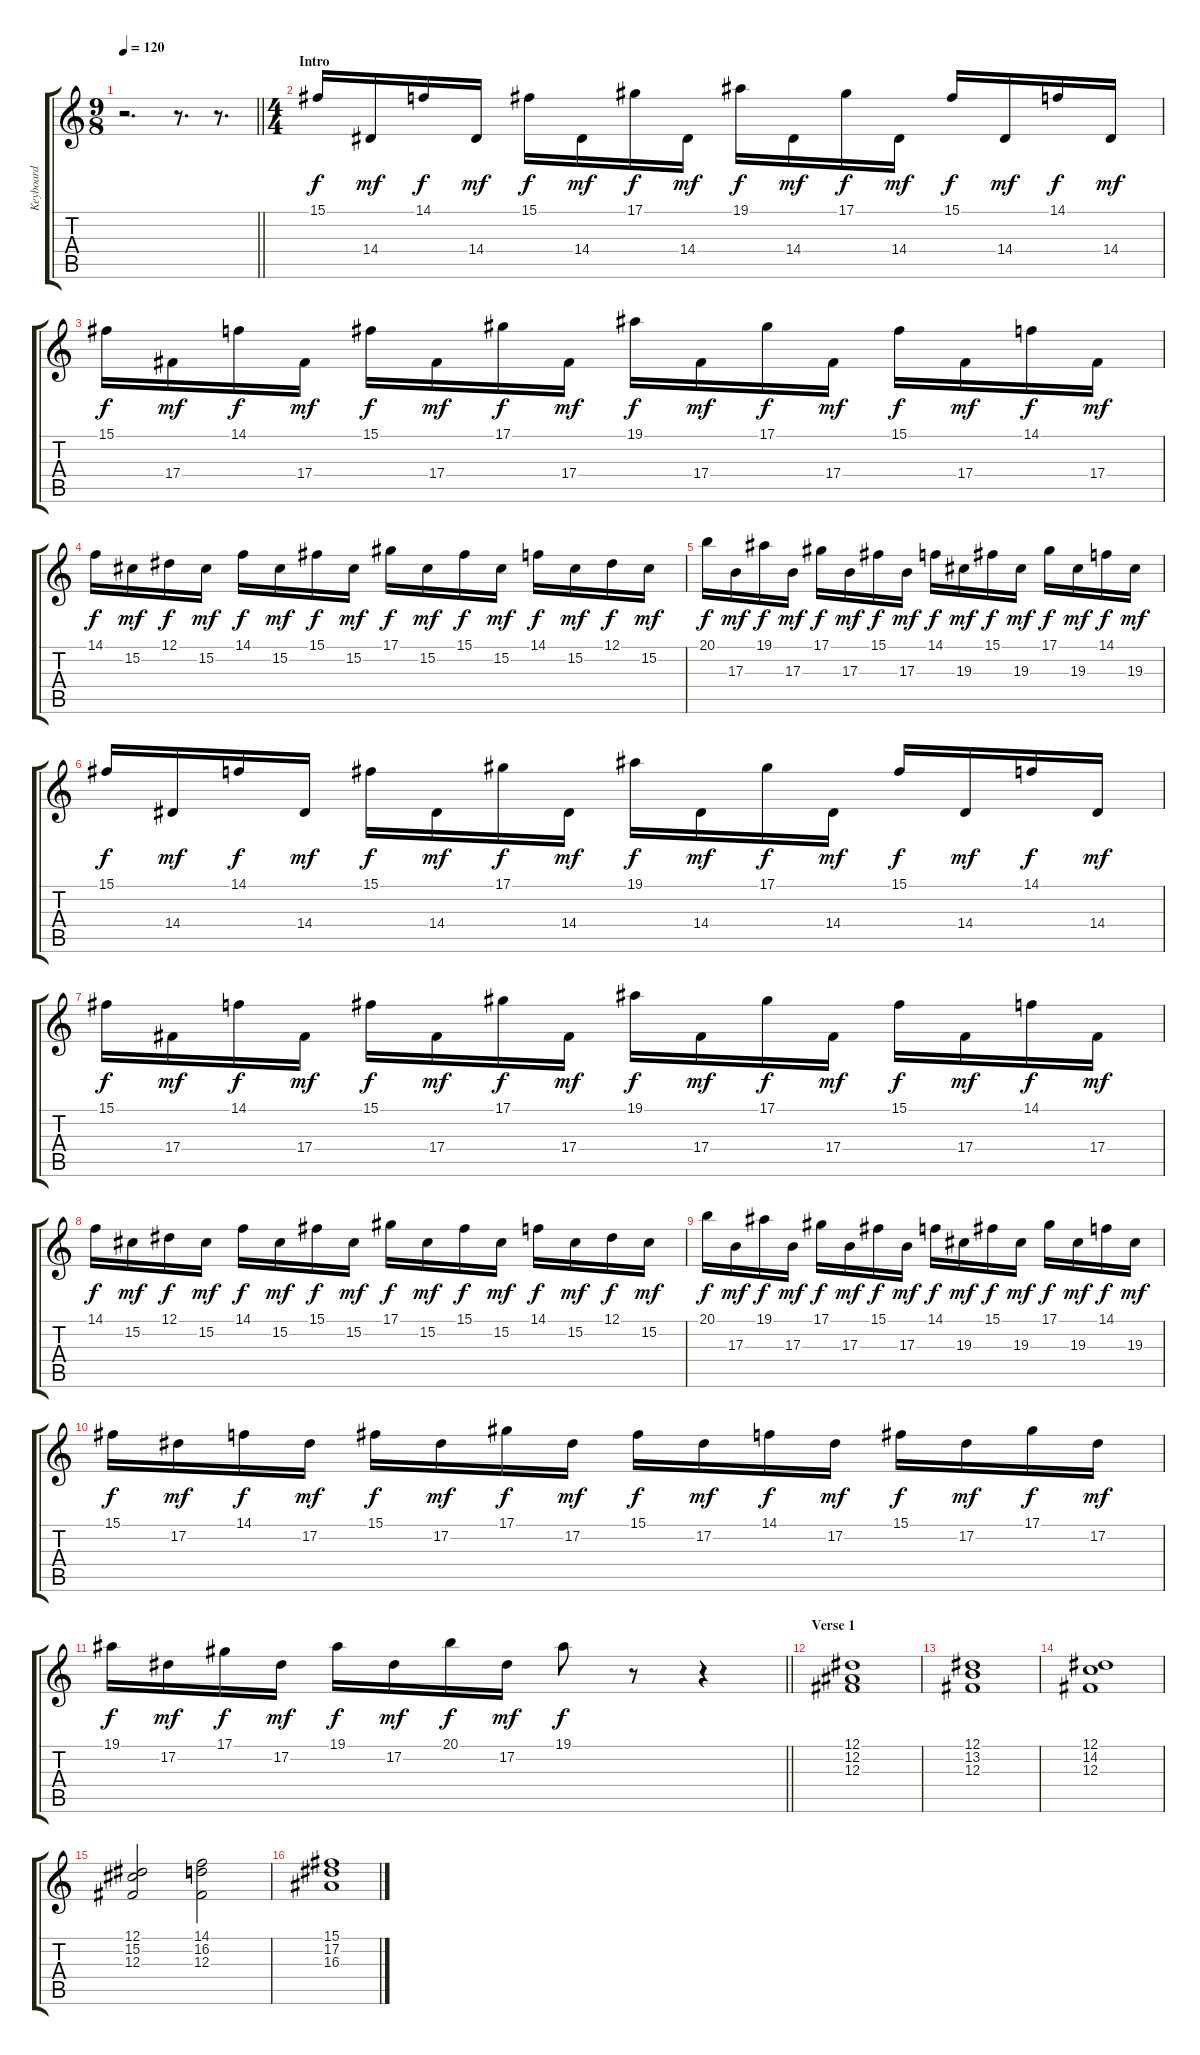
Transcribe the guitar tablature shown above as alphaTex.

\track ("Keyboard" "Keyboard") {instrument harpsichord}
\staff {score tabs}
\tuning (Eb4 Bb3 Gb3 Db3 Ab2 Eb2) {hide}
\ts (9 8)
\tempo 120
\clef g2
\barLineRight lightlight
\ks c
r.2{d dy f instrument harpsichord} r.8{d} r.8{d} |
\ts (4 4)
\section ("" "Intro")
15.1.16 14.4.16{dy mf} 14.1.16{dy f} 14.4.16{dy mf} 15.1.16{dy f} 14.4.16{dy mf} 17.1.16{dy f} 14.4.16{dy mf} 19.1.16{dy f} 14.4.16{dy mf} 17.1.16{dy f} 14.4.16{dy mf} 15.1.16{dy f} 14.4.16{dy mf} 14.1.16{dy f} 14.4.16{dy mf} |
15.1.16{dy f} 17.4.16{dy mf} 14.1.16{dy f} 17.4.16{dy mf} 15.1.16{dy f} 17.4.16{dy mf} 17.1.16{dy f} 17.4.16{dy mf} 19.1.16{dy f} 17.4.16{dy mf} 17.1.16{dy f} 17.4.16{dy mf} 15.1.16{dy f} 17.4.16{dy mf} 14.1.16{dy f} 17.4.16{dy mf} |
14.1.16{dy f} 15.2.16{dy mf} 12.1.16{dy f} 15.2.16{dy mf} 14.1.16{dy f} 15.2.16{dy mf} 15.1.16{dy f} 15.2.16{dy mf} 17.1.16{dy f} 15.2.16{dy mf} 15.1.16{dy f} 15.2.16{dy mf} 14.1.16{dy f} 15.2.16{dy mf} 12.1.16{dy f} 15.2.16{dy mf} |
20.1.16{dy f} 17.3.16{dy mf} 19.1.16{dy f} 17.3.16{dy mf} 17.1.16{dy f} 17.3.16{dy mf} 15.1.16{dy f} 17.3.16{dy mf} 14.1.16{dy f} 19.3.16{dy mf} 15.1.16{dy f} 19.3.16{dy mf} 17.1.16{dy f} 19.3.16{dy mf} 14.1.16{dy f} 19.3.16{dy mf} |
15.1.16{dy f} 14.4.16{dy mf} 14.1.16{dy f} 14.4.16{dy mf} 15.1.16{dy f} 14.4.16{dy mf} 17.1.16{dy f} 14.4.16{dy mf} 19.1.16{dy f} 14.4.16{dy mf} 17.1.16{dy f} 14.4.16{dy mf} 15.1.16{dy f} 14.4.16{dy mf} 14.1.16{dy f} 14.4.16{dy mf} |
15.1.16{dy f} 17.4.16{dy mf} 14.1.16{dy f} 17.4.16{dy mf} 15.1.16{dy f} 17.4.16{dy mf} 17.1.16{dy f} 17.4.16{dy mf} 19.1.16{dy f} 17.4.16{dy mf} 17.1.16{dy f} 17.4.16{dy mf} 15.1.16{dy f} 17.4.16{dy mf} 14.1.16{dy f} 17.4.16{dy mf} |
14.1.16{dy f} 15.2.16{dy mf} 12.1.16{dy f} 15.2.16{dy mf} 14.1.16{dy f} 15.2.16{dy mf} 15.1.16{dy f} 15.2.16{dy mf} 17.1.16{dy f} 15.2.16{dy mf} 15.1.16{dy f} 15.2.16{dy mf} 14.1.16{dy f} 15.2.16{dy mf} 12.1.16{dy f} 15.2.16{dy mf} |
20.1.16{dy f} 17.3.16{dy mf} 19.1.16{dy f} 17.3.16{dy mf} 17.1.16{dy f} 17.3.16{dy mf} 15.1.16{dy f} 17.3.16{dy mf} 14.1.16{dy f} 19.3.16{dy mf} 15.1.16{dy f} 19.3.16{dy mf} 17.1.16{dy f} 19.3.16{dy mf} 14.1.16{dy f} 19.3.16{dy mf} |
15.1.16{dy f} 17.2.16{dy mf} 14.1.16{dy f} 17.2.16{dy mf} 15.1.16{dy f} 17.2.16{dy mf} 17.1.16{dy f} 17.2.16{dy mf} 15.1.16{dy f} 17.2.16{dy mf} 14.1.16{dy f} 17.2.16{dy mf} 15.1.16{dy f} 17.2.16{dy mf} 17.1.16{dy f} 17.2.16{dy mf} |
\barLineRight lightlight
19.1.16{dy f} 17.2.16{dy mf} 17.1.16{dy f} 17.2.16{dy mf} 19.1.16{dy f} 17.2.16{dy mf} 20.1.16{dy f} 17.2.16{dy mf} 19.1.8{dy f} r.8 r.4 |
\section ("" "Verse 1")
(12.1 12.2 12.3).1{volume 12 instrument stringensemble1} |
(12.1 13.2 12.3).1 |
(12.1 14.2 12.3).1 |
(12.1 15.2 12.3).2 (14.1 16.2 12.3).2 |
(15.1 17.2 16.3).1
